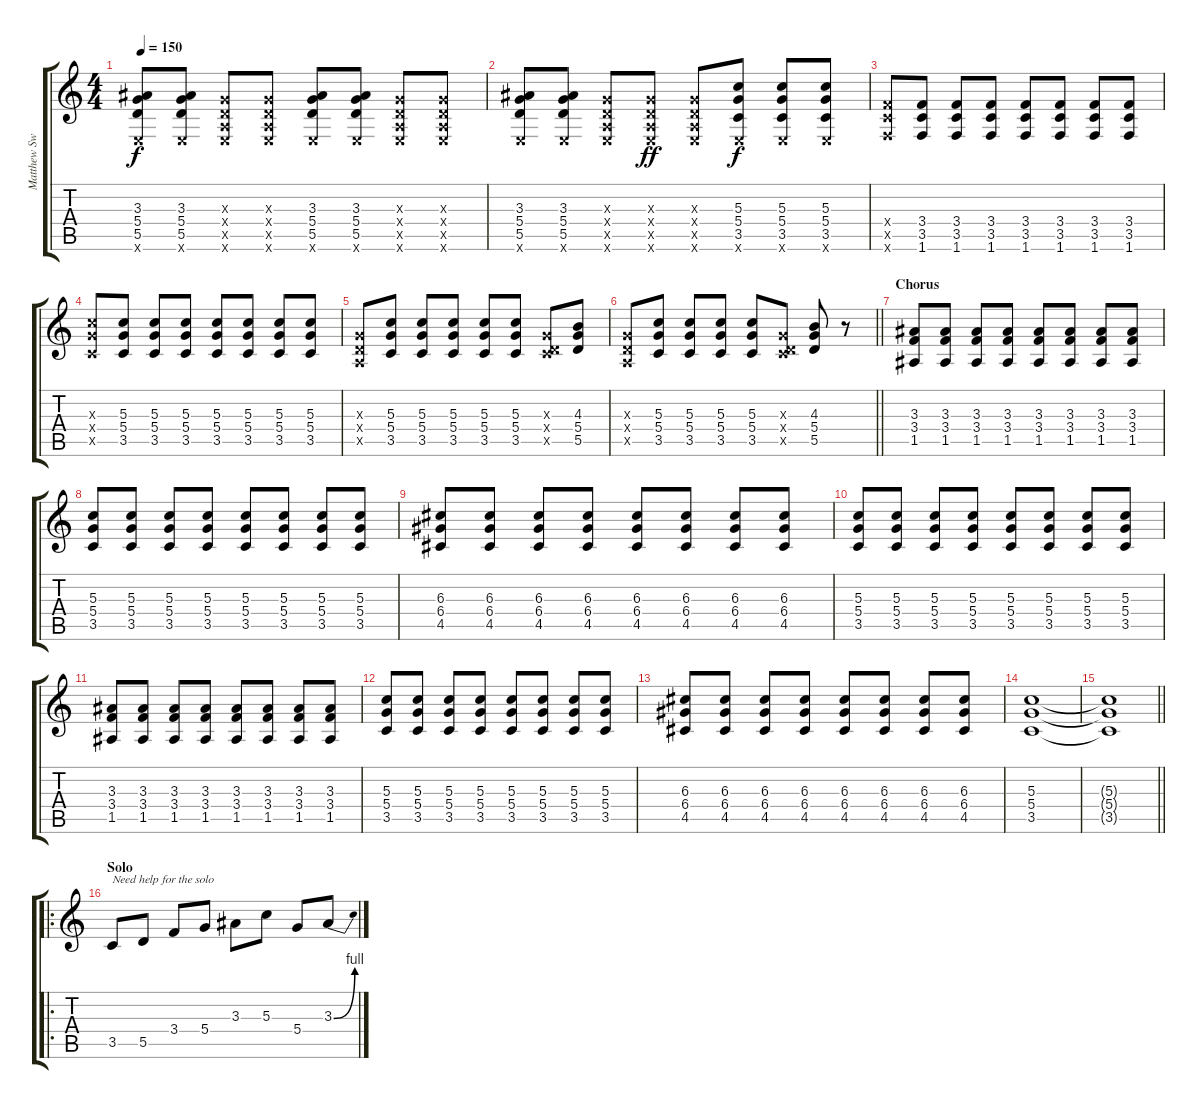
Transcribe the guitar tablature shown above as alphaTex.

\track ("Matthew Swinnerton" "Matthew Sw") {instrument distortionguitar}
\staff {score tabs}
\tuning (E4 B3 G3 D3 A2 E2) {hide}
\ts (4 4)
\tempo 150
\clef g2
\ks c
(3.3 5.4 5.5 0.6{x}).8{dy f} (3.3 5.4 5.5 0.6{x}).8 (0.3{x} 0.4{x} 0.5{x} 0.6{x}).8 (0.3{x} 0.4{x} 0.5{x} 0.6{x}).8 (3.3 5.4 5.5 0.6{x}).8 (3.3 5.4 5.5 0.6{x}).8 (0.3{x} 0.4{x} 0.5{x} 0.6{x}).8 (0.3{x} 0.4{x} 0.5{x} 0.6{x}).8 |
(3.3 5.4 5.5 0.6{x}).8 (3.3 5.4 5.5 0.6{x}).8 (0.3{x} 0.4{x} 0.5{x} 0.6{x}).8 (0.3{x} 0.4{x} 0.5{x} 0.6{x}).8{dy ff} (0.3{x} 0.4{x} 0.5{x} 0.6{x}).8 (5.3 5.4 3.5 0.6{x}).8{dy f} (5.3 5.4 3.5 0.6{x}).8 (5.3 5.4 3.5 0.6{x}).8 |
(3.4{x} 3.5{x} 1.6{x}).8 (3.4 3.5 1.6).8 (3.4 3.5 1.6).8 (3.4 3.5 1.6).8 (3.4 3.5 1.6).8 (3.4 3.5 1.6).8 (3.4 3.5 1.6).8 (3.4 3.5 1.6).8 |
(5.3{x} 5.4{x} 3.5{x}).8 (5.3 5.4 3.5).8 (5.3 5.4 3.5).8 (5.3 5.4 3.5).8 (5.3 5.4 3.5).8 (5.3 5.4 3.5).8 (5.3 5.4 3.5).8 (5.3 5.4 3.5).8 |
(0.3{x} 0.4{x} 0.5{x}).8 (5.3 5.4 3.5).8 (5.3 5.4 3.5).8 (5.3 5.4 3.5).8 (5.3 5.4 3.5).8 (5.3 5.4 3.5).8 (0.3{x} 0.4{x} 3.5{x}).8 (4.3 5.4 5.5).8 |
\barLineRight lightlight
(0.3{x} 0.4{x} 0.5{x}).8 (5.3 5.4 3.5).8 (5.3 5.4 3.5).8 (5.3 5.4 3.5).8 (5.3 5.4 3.5).8 (0.3{x} 0.4{x} 3.5{x}).8 (4.3 5.4 5.5).8 r.8 |
\section ("" "Chorus")
(3.3 3.4 1.5).8 (3.3 3.4 1.5).8 (3.3 3.4 1.5).8 (3.3 3.4 1.5).8 (3.3 3.4 1.5).8 (3.3 3.4 1.5).8 (3.3 3.4 1.5).8 (3.3 3.4 1.5).8 |
(5.3 5.4 3.5).8 (5.3 5.4 3.5).8 (5.3 5.4 3.5).8 (5.3 5.4 3.5).8 (5.3 5.4 3.5).8 (5.3 5.4 3.5).8 (5.3 5.4 3.5).8 (5.3 5.4 3.5).8 |
(6.3 6.4 4.5).8 (6.3 6.4 4.5).8 (6.3 6.4 4.5).8 (6.3 6.4 4.5).8 (6.3 6.4 4.5).8 (6.3 6.4 4.5).8 (6.3 6.4 4.5).8 (6.3 6.4 4.5).8 |
(5.3 5.4 3.5).8 (5.3 5.4 3.5).8 (5.3 5.4 3.5).8 (5.3 5.4 3.5).8 (5.3 5.4 3.5).8 (5.3 5.4 3.5).8 (5.3 5.4 3.5).8 (5.3 5.4 3.5).8 |
(3.3 3.4 1.5).8 (3.3 3.4 1.5).8 (3.3 3.4 1.5).8 (3.3 3.4 1.5).8 (3.3 3.4 1.5).8 (3.3 3.4 1.5).8 (3.3 3.4 1.5).8 (3.3 3.4 1.5).8 |
(5.3 5.4 3.5).8 (5.3 5.4 3.5).8 (5.3 5.4 3.5).8 (5.3 5.4 3.5).8 (5.3 5.4 3.5).8 (5.3 5.4 3.5).8 (5.3 5.4 3.5).8 (5.3 5.4 3.5).8 |
(6.3 6.4 4.5).8 (6.3 6.4 4.5).8 (6.3 6.4 4.5).8 (6.3 6.4 4.5).8 (6.3 6.4 4.5).8 (6.3 6.4 4.5).8 (6.3 6.4 4.5).8 (6.3 6.4 4.5).8 |
(5.3 5.4 3.5).1 |
\barLineRight lightlight
(5.3{t} 5.4{t} 3.5{t}).1 |
\ro
\section ("" "Solo")
3.5.8{txt "Need help for the solo"} 5.5.8 3.4.8 5.4.8 3.3.8 5.3.8 5.4.8 3.3{be (bend 0 0 60 4)}.8
